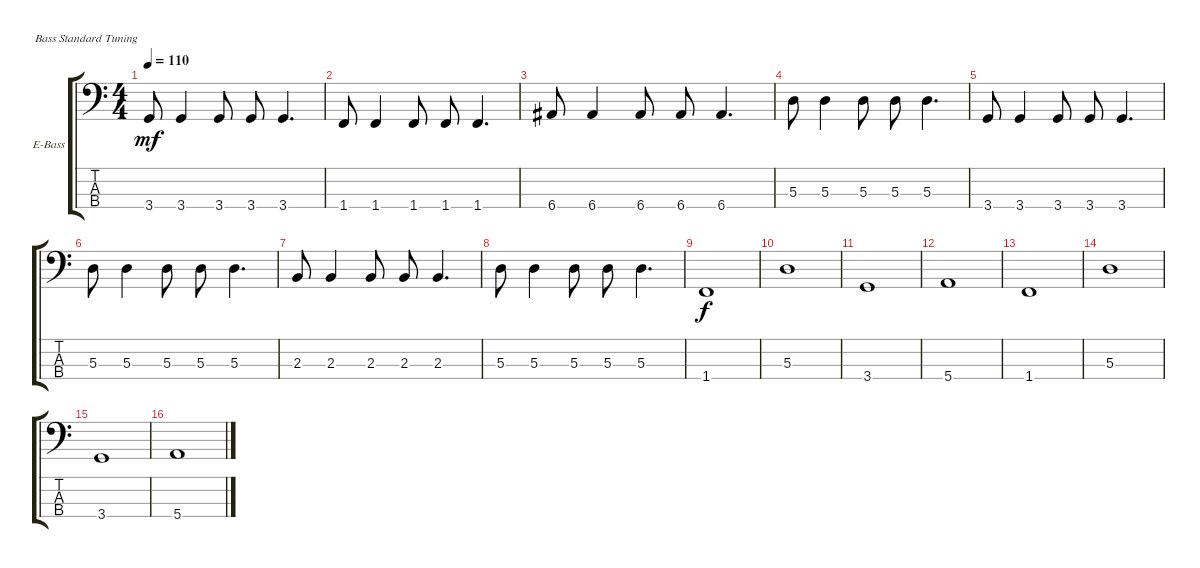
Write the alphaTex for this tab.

\defaultSystemsLayout 4
\bracketExtendMode groupsimilarinstruments
\firstSystemTrackNameOrientation horizontal
\otherSystemsTrackNameOrientation horizontal
\track ("Electric Bass" "E-Bass") {instrument electricbassfinger}
\staff {score tabs}
\tuning (G2 D2 A1 E1)
\ts (4 4)
\tempo 110
\clef f4
\ks c
3.4.8{dy mf} 3.4.4 3.4.8 3.4.8 3.4.4{d} |
1.4.8 1.4.4 1.4.8 1.4.8 1.4.4{d} |
6.4.8 6.4.4 6.4.8 6.4.8 6.4.4{d} |
5.3.8 5.3.4 5.3.8 5.3.8 5.3.4{d} |
3.4.8 3.4.4 3.4.8 3.4.8 3.4.4{d} |
5.3.8 5.3.4 5.3.8 5.3.8 5.3.4{d} |
2.3.8 2.3.4 2.3.8 2.3.8 2.3.4{d} |
5.3.8 5.3.4 5.3.8 5.3.8 5.3.4{d} |
1.4.1{dy f} |
5.3.1 |
3.4.1 |
5.4.1 |
1.4.1 |
5.3.1 |
3.4.1 |
5.4.1
